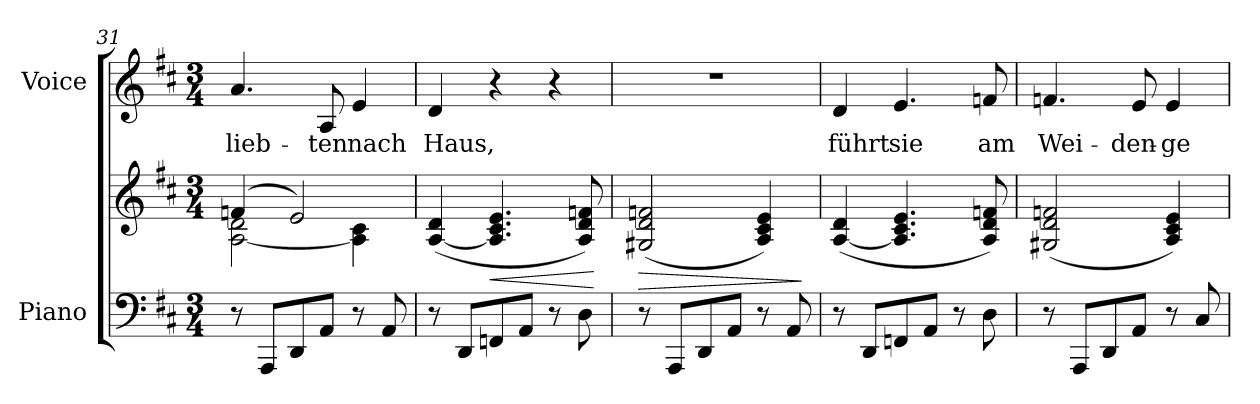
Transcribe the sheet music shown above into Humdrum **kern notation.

**kern	**kern	**dynam	**kern	**text
*part2	*part2	*part2	*part1	*part1
*staff3	*staff2	*staff2/3	*staff1	*staff1
*I"Piano	*	*	*I"Voice	*
*I'Pno	*	*	*	*
*clefF4	*clefG2	*	*clefG2	*
*k[f#c#]	*k[f#c#]	*	*k[f#c#]	*
*M3/4	*M3/4	*	*M3/4	*
=31	=31	=31	=31	=31
*	*^	*	*	*
!	!	!	!	!	!LO:LY:b
8r	(>4fn/	[2A\ 2d\	.	4.a/	-lieb-
8AAA/L	.	.	.	.	.
8DD/	2e/)	.	.	.	.
!	!	!	!	!	!LO:LY:b
8AA/J	.	.	.	8A/	-ten
!	!	!	!	!	!LO:LY:b
8r	.	4A\] 4c#\	.	4e/	nach
8AA/	.	.	.	.	.
*	*v	*v	*	*	*
=32	=32	=32	=32	=32
!	!	!	!	!LO:LY:b
8r	(>[4A/ 4d/	.	4d/	Haus,
8DD/L	.	.	.	.
!	!	!LO:HP:b	!	!
8FFn/	4.A/] 4.c#/ 4.e/	<	4r	.
8AA/J	.	.	.	.
8r	.	.	4r	.
8D\	8A/ 8d/ 8fn/)	.	.	.
.	.	[	.	.
=33	=33	=33	=33	=33
!	!	!LO:HP:b	!	!
8r	(>2G#X/ 2d/ 2fn/	>	2.r	.
8AAA/L	.	.	.	.
8DD/	.	.	.	.
8AA/J	.	.	.	.
8r	4A/ 4c#/ 4e/)	.	.	.
8AA/	.	.	.	.
.	.	]	.	.
=34	=34	=34	=34	=34
!	!	!	!	!LO:LY:b
8r	(>[4A/ 4d/	.	4d/	führt
8DD/L	.	.	.	.
!	!	!	!	!LO:LY:b
8FFn/	4.A/] 4.c#/ 4.e/	.	4.e/	sie
8AA/J	.	.	.	.
8r	.	.	.	.
!	!	!	!	!LO:LY:b
8D\	8A/ 8d/ 8fn/)	.	8fn/	am
!!LO:LB:g=z
=35	=35	=35	=35	=35
!	!	!	!	!LO:LY:b
8r	(>2G#X/ 2d/ 2fn/	.	4.fn/	Wei-
8AAA/L	.	.	.	.
8DD/	.	.	.	.
!	!	!	!	!LO:LY:b
8AA/J	.	.	8e/	-den-
!	!	!	!	!LO:LY:b
8r	4A/ 4c#/ 4e/)	.	4e/	-ge-
8C#/	.	.	.	.
=	=	=	=	=
*-	*-	*-	*-	*-
